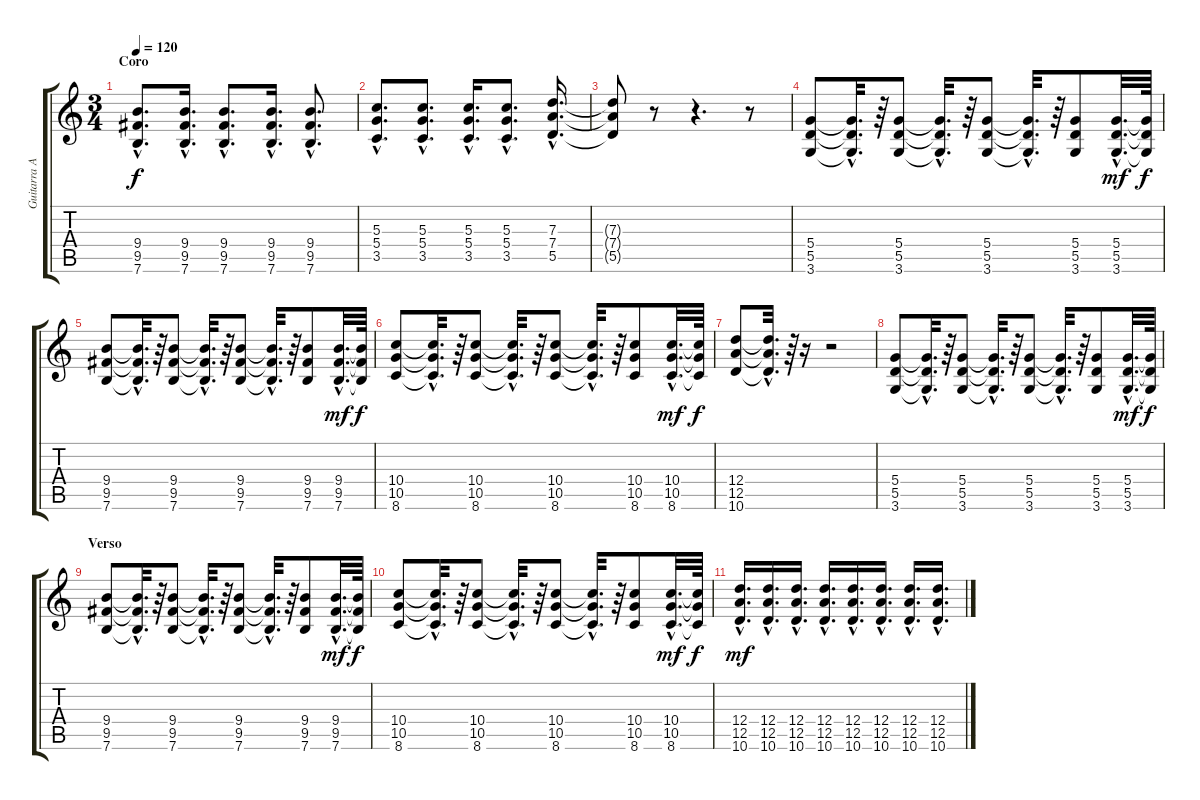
\track ("Guitarra Acustica (Verso y Outro)" "Guitarra A") {instrument distortionguitar}
\staff {score tabs}
\tuning (E4 B3 G3 D3 A2 E2) {hide}
\ts (3 4)
\section ("" "Coro")
\tempo 120
\clef g2
\ks c
(9.4{hac} 9.5{hac} 7.6{hac}).8{d dy f} (9.4{hac} 9.5{hac} 7.6{hac}).16{d} (9.4{hac} 9.5{hac} 7.6{hac}).8{d} (9.4{hac} 9.5{hac} 7.6{hac}).16{d} (9.4{hac} 9.5{hac} 7.6{hac}).8{d} |
(5.3{hac} 5.4{hac} 3.5{hac}).8{d} (5.3{hac} 5.4{hac} 3.5{hac}).8{d} (5.3{hac} 5.4{hac} 3.5{hac}).16{d} (5.3{hac} 5.4{hac} 3.5{hac}).8{d} (7.3{hac} 7.4{hac} 5.5{hac}).16{d} |
(7.3{t} 7.4{t} 5.5{t}).8 r.8 r.4{d} r.8 |
(5.4 5.5 3.6).8 (5.4{hac t} 5.5{hac t} 3.6{hac t}).32{d} r.64 (5.4 5.5 3.6).8 (5.4{hac t} 5.5{hac t} 3.6{hac t}).32{d} r.64 (5.4 5.5 3.6).8 (5.4{hac t} 5.5{hac t} 3.6{hac t}).32{d} r.64 (5.4 5.5 3.6).8 (5.4{hac} 5.5{hac} 3.6{hac}).32{d dy mf} (5.4{t} 5.5{t} 3.6{t}).64{dy f} |
(9.4 9.5 7.6).8 (9.4{hac t} 9.5{hac t} 7.6{hac t}).32{d} r.64 (9.4 9.5 7.6).8 (9.4{hac t} 9.5{hac t} 7.6{hac t}).32{d} r.64 (9.4 9.5 7.6).8 (9.4{hac t} 9.5{hac t} 7.6{hac t}).32{d} r.64 (9.4 9.5 7.6).8 (9.4{hac} 9.5{hac} 7.6{hac}).32{d dy mf} (9.4{t} 9.5{t} 7.6{t}).64{dy f} |
(10.4 10.5 8.6).8 (10.4{hac t} 10.5{hac t} 8.6{hac t}).32{d} r.64 (10.4 10.5 8.6).8 (10.4{hac t} 10.5{hac t} 8.6{hac t}).32{d} r.64 (10.4 10.5 8.6).8 (10.4{hac t} 10.5{hac t} 8.6{hac t}).32{d} r.64 (10.4 10.5 8.6).8 (10.4{hac} 10.5{hac} 8.6{hac}).32{d dy mf} (10.4{t} 10.5{t} 8.6{t}).64{dy f} |
(12.4 12.5 10.6).8 (12.4{hac t} 12.5{hac t} 10.6{hac t}).32{d} r.64 r.16 r.2 |
(5.4 5.5 3.6).8 (5.4{hac t} 5.5{hac t} 3.6{hac t}).32{d} r.64 (5.4 5.5 3.6).8 (5.4{hac t} 5.5{hac t} 3.6{hac t}).32{d} r.64 (5.4 5.5 3.6).8 (5.4{hac t} 5.5{hac t} 3.6{hac t}).32{d} r.64 (5.4 5.5 3.6).8 (5.4{hac} 5.5{hac} 3.6{hac}).32{d dy mf} (5.4{t} 5.5{t} 3.6{t}).64{dy f} |
\section ("" "Verso")
(9.4 9.5 7.6).8 (9.4{hac t} 9.5{hac t} 7.6{hac t}).32{d} r.64 (9.4 9.5 7.6).8 (9.4{hac t} 9.5{hac t} 7.6{hac t}).32{d} r.64 (9.4 9.5 7.6).8 (9.4{hac t} 9.5{hac t} 7.6{hac t}).32{d} r.64 (9.4 9.5 7.6).8 (9.4{hac} 9.5{hac} 7.6{hac}).32{d dy mf} (9.4{t} 9.5{t} 7.6{t}).64{dy f} |
(10.4 10.5 8.6).8 (10.4{hac t} 10.5{hac t} 8.6{hac t}).32{d} r.64 (10.4 10.5 8.6).8 (10.4{hac t} 10.5{hac t} 8.6{hac t}).32{d} r.64 (10.4 10.5 8.6).8 (10.4{hac t} 10.5{hac t} 8.6{hac t}).32{d} r.64 (10.4 10.5 8.6).8 (10.4{hac} 10.5{hac} 8.6{hac}).32{d dy mf} (10.4{t} 10.5{t} 8.6{t}).64{dy f} |
(12.4{hac} 12.5{hac} 10.6{hac}).16{d dy mf} (12.4{hac} 12.5{hac} 10.6{hac}).16{d} (12.4{hac} 12.5{hac} 10.6{hac}).16{d} (12.4{hac} 12.5{hac} 10.6{hac}).16{d} (12.4{hac} 12.5{hac} 10.6{hac}).16{d} (12.4{hac} 12.5{hac} 10.6{hac}).16{d} (12.4{hac} 12.5{hac} 10.6{hac}).16{d} (12.4{hac} 12.5{hac} 10.6{hac}).16{d}
